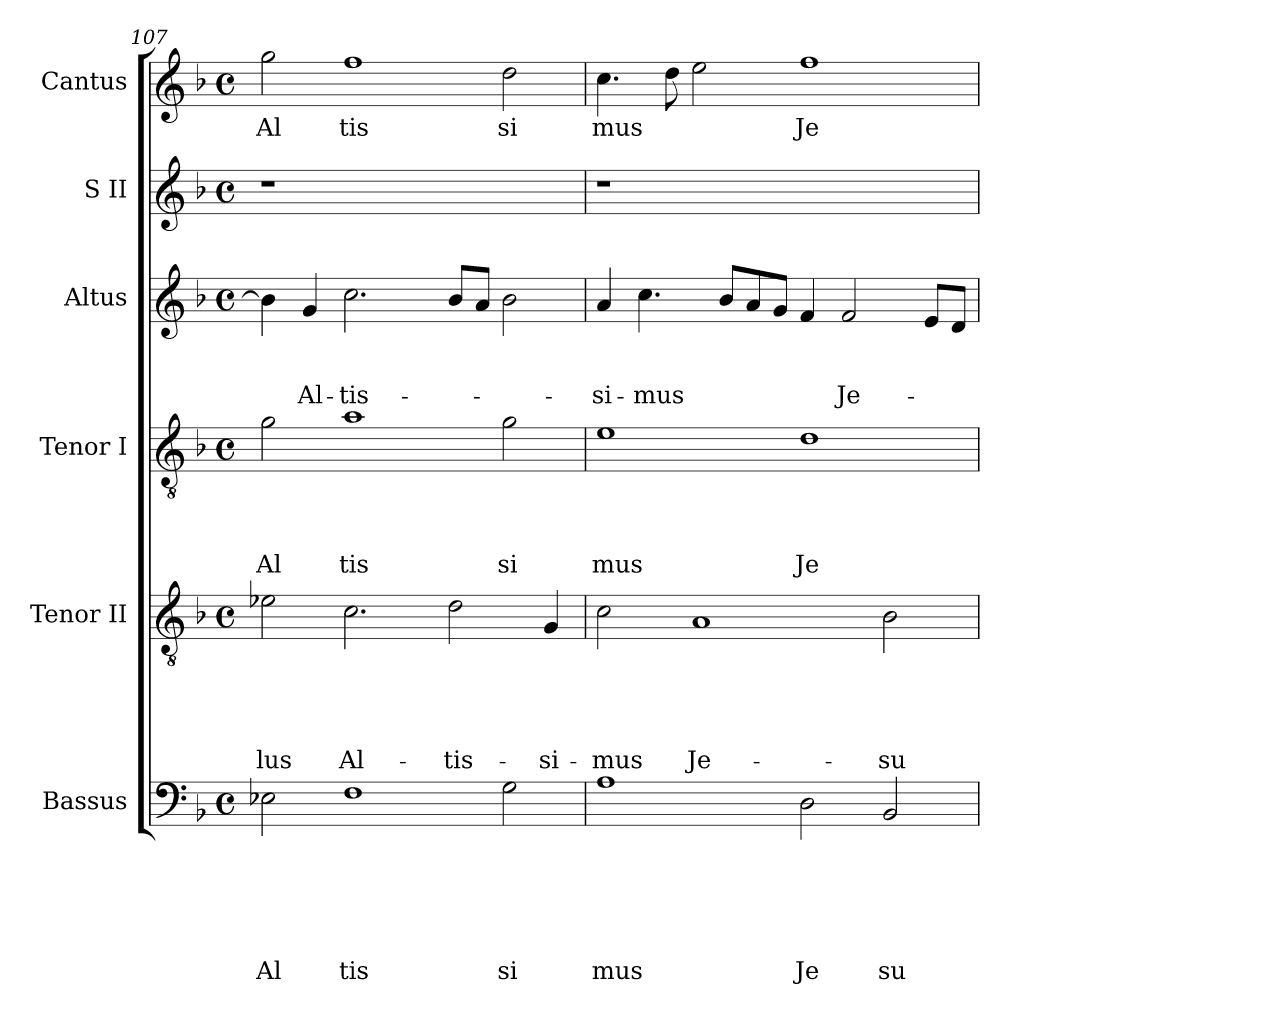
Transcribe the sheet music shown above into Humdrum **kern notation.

**kern	**text	**text	**text	**text	**text	**text	**kern	**text	**text	**text	**text	**text	**kern	**text	**text	**text	**text	**kern	**text	**text	**text	**kern	**kern	**text
*part6	*part6	*part6	*part6	*part6	*part6	*part6	*part5	*part5	*part5	*part5	*part5	*part5	*part4	*part4	*part4	*part4	*part4	*part3	*part3	*part3	*part3	*part2	*part1	*part1
*staff6	*staff6	*staff6	*staff6	*staff6	*staff6	*staff6	*staff5	*staff5	*staff5	*staff5	*staff5	*staff5	*staff4	*staff4	*staff4	*staff4	*staff4	*staff3	*staff3	*staff3	*staff3	*staff2	*staff1	*staff1
*I"Bassus	*	*	*	*	*	*	*I"Tenor II	*	*	*	*	*	*I"Tenor I	*	*	*	*	*I"Altus	*	*	*	*I"S II	*I"Cantus	*
*I'B	*	*	*	*	*	*	*I'T II	*	*	*	*	*	*I'T I	*	*	*	*	*I'A	*	*	*	*	*	*
*clefF4	*	*	*	*	*	*	*clefGv2	*	*	*	*	*	*clefGv2	*	*	*	*	*clefG2	*	*	*	*clefG2	*clefG2	*
*k[b-]	*	*	*	*	*	*	*k[b-]	*	*	*	*	*	*k[b-]	*	*	*	*	*k[b-]	*	*	*	*k[b-]	*k[b-]	*
*F:	*	*	*	*	*	*	*F:	*	*	*	*	*	*F:	*	*	*	*	*F:	*	*	*	*F:	*F:	*
*M4/4	*	*	*	*	*	*	*M4/4	*	*	*	*	*	*M4/4	*	*	*	*	*M4/4	*	*	*	*M4/4	*M4/4	*
*met(c)	*	*	*	*	*	*	*met(c)	*	*	*	*	*	*met(c)	*	*	*	*	*met(c)	*	*	*	*met(c)	*met(c)	*
=107	=107	=107	=107	=107	=107	=107	=107	=107	=107	=107	=107	=107	=107	=107	=107	=107	=107	=107	=107	=107	=107	=107	=107	=107
!	!	!	!	!	!	!LO:LY:b	!	!	!	!	!	!LO:LY:b	!	!	!	!	!LO:LY:b	!	!	!	!	!	!	!LO:LY:b
2E-X\	.	.	.	.	.	Al	2e-X\	.	.	.	.	-lus	2g\	.	.	.	Al	4b-\]	.	.	.	1r	2gg\	Al
!	!	!	!	!	!	!	!	!	!	!	!	!	!	!	!	!	!	!	!	!	!LO:LY:b	!	!	!
.	.	.	.	.	.	.	.	.	.	.	.	.	.	.	.	.	.	4g/	.	.	Al-	.	.	.
!	!	!	!	!	!	!LO:LY:b	!	!	!	!	!	!LO:LY:b	!	!	!	!	!LO:LY:b	!	!	!	!LO:LY:b	!	!	!LO:LY:b
1F	.	.	.	.	.	tis	2.c\	.	.	.	.	Al-	1a	.	.	.	tis	2.cc\	.	.	-tis-	.	1ff	tis
.	.	.	.	.	.	.	.	.	.	.	.	.	.	.	.	.	.	.	.	.	.	1ryy	.	.
!	!	!	!	!	!	!	!	!	!	!	!	!LO:LY:b	!	!	!	!	!	!	!	!	!	!	!	!
.	.	.	.	.	.	.	2d\	.	.	.	.	-tis-	.	.	.	.	.	8b-/L	.	.	.	.	.	.
.	.	.	.	.	.	.	.	.	.	.	.	.	.	.	.	.	.	8a/J	.	.	.	.	.	.
!	!	!	!	!	!	!LO:LY:b	!	!	!	!	!	!	!	!	!	!	!LO:LY:b	!	!	!	!	!	!	!LO:LY:b
2G\	.	.	.	.	.	si	.	.	.	.	.	.	2g\	.	.	.	si	2b-\	.	.	.	.	2dd\	si
!	!	!	!	!	!	!	!	!	!	!	!	!LO:LY:b	!	!	!	!	!	!	!	!	!	!	!	!
.	.	.	.	.	.	.	4G/	.	.	.	.	-si-	.	.	.	.	.	.	.	.	.	.	.	.
=108	=108	=108	=108	=108	=108	=108	=108	=108	=108	=108	=108	=108	=108	=108	=108	=108	=108	=108	=108	=108	=108	=108	=108	=108
!	!	!	!	!	!	!LO:LY:b	!	!	!	!	!	!LO:LY:b	!	!	!	!	!LO:LY:b	!	!	!	!LO:LY:b	!	!	!LO:LY:b
1A	.	.	.	.	.	mus	2c\	.	.	.	.	-mus	1e	.	.	.	mus	4a/	.	.	-si-	1r	4.cc\	mus
!	!	!	!	!	!	!	!	!	!	!	!	!	!	!	!	!	!	!	!	!	!LO:LY:b	!	!	!
.	.	.	.	.	.	.	.	.	.	.	.	.	.	.	.	.	.	4.cc\	.	.	-mus	.	.	.
.	.	.	.	.	.	.	.	.	.	.	.	.	.	.	.	.	.	.	.	.	.	.	8dd\	.
!	!	!	!	!	!	!	!	!	!	!	!	!LO:LY:b	!	!	!	!	!	!	!	!	!	!	!	!
.	.	.	.	.	.	.	1A	.	.	.	.	Je-	.	.	.	.	.	.	.	.	.	.	2ee\	.
.	.	.	.	.	.	.	.	.	.	.	.	.	.	.	.	.	.	8b-/L	.	.	.	.	.	.
.	.	.	.	.	.	.	.	.	.	.	.	.	.	.	.	.	.	8a/	.	.	.	.	.	.
.	.	.	.	.	.	.	.	.	.	.	.	.	.	.	.	.	.	8g/J	.	.	.	.	.	.
!	!	!	!	!	!	!LO:LY:b	!	!	!	!	!	!	!	!	!	!	!LO:LY:b	!	!	!	!	!	!	!LO:LY:b
2D\	.	.	.	.	.	Je	.	.	.	.	.	.	1d	.	.	.	Je	4f/	.	.	.	1ryy	1ff	Je
!	!	!	!	!	!	!	!	!	!	!	!	!	!	!	!	!	!	!	!	!	!LO:LY:b	!	!	!
.	.	.	.	.	.	.	.	.	.	.	.	.	.	.	.	.	.	2f/	.	.	Je-	.	.	.
!	!	!	!	!	!	!LO:LY:b	!	!	!	!	!	!LO:LY:b	!	!	!	!	!	!	!	!	!	!	!	!
2BB-/	.	.	.	.	.	su	2B-\	.	.	.	.	-su	.	.	.	.	.	.	.	.	.	.	.	.
.	.	.	.	.	.	.	.	.	.	.	.	.	.	.	.	.	.	8e/L	.	.	.	.	.	.
.	.	.	.	.	.	.	.	.	.	.	.	.	.	.	.	.	.	8d/J	.	.	.	.	.	.
=	=	=	=	=	=	=	=	=	=	=	=	=	=	=	=	=	=	=	=	=	=	=	=	=
*-	*-	*-	*-	*-	*-	*-	*-	*-	*-	*-	*-	*-	*-	*-	*-	*-	*-	*-	*-	*-	*-	*-	*-	*-
